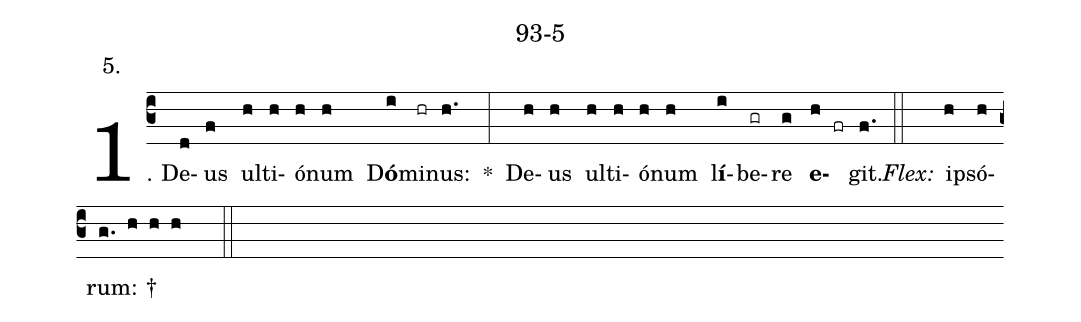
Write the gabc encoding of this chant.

name: 93-5;
annotation: 5.;
%%
(c3)1. De(d)us(f) ul(h)ti(h)ó(h)num(h) D<b>ó</b>(i)mi(hr)nus:(h.) *(:) De(h)us(h) ul(h)ti(h)ó(h)num(h) l<b>í</b>(i)be(gr)re(g) <b>e</b>(h fr)git.(f.) (::)
<i>Flex:</i>()  ip(h)só(h)rum: †(g. h h h  ::)
